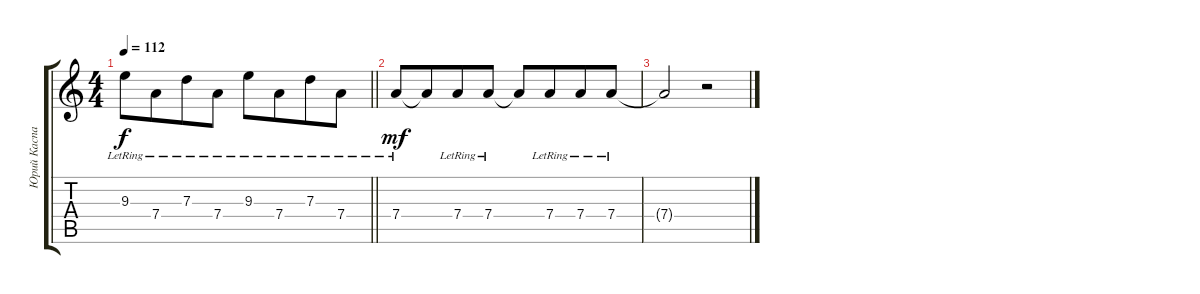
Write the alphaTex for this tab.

\track ("Юрий Каспарян" "Юрий Каспа") {instrument electricguitarjazz}
\staff {score tabs}
\tuning (E4 B3 G3 D3 A2 E2) {hide}
\ts (4 4)
\tempo 112
\clef g2
\barLineRight lightlight
\ks c
9.3{lr}.8{dy f} 7.4{lr}.8{beam merge} 7.3{lr}.8 7.4{lr}.8 9.3{lr}.8 7.4{lr}.8{beam merge} 7.3{lr}.8 7.4{lr}.8 |
7.4{lr}.8{dy mf} 7.4{t}.8{beam merge} 7.4{lr}.8 7.4{lr}.8 7.4{t}.8 7.4{lr}.8{beam merge} 7.4{lr}.8 7.4{lr}.8 |
7.4{t}.2 r.2
